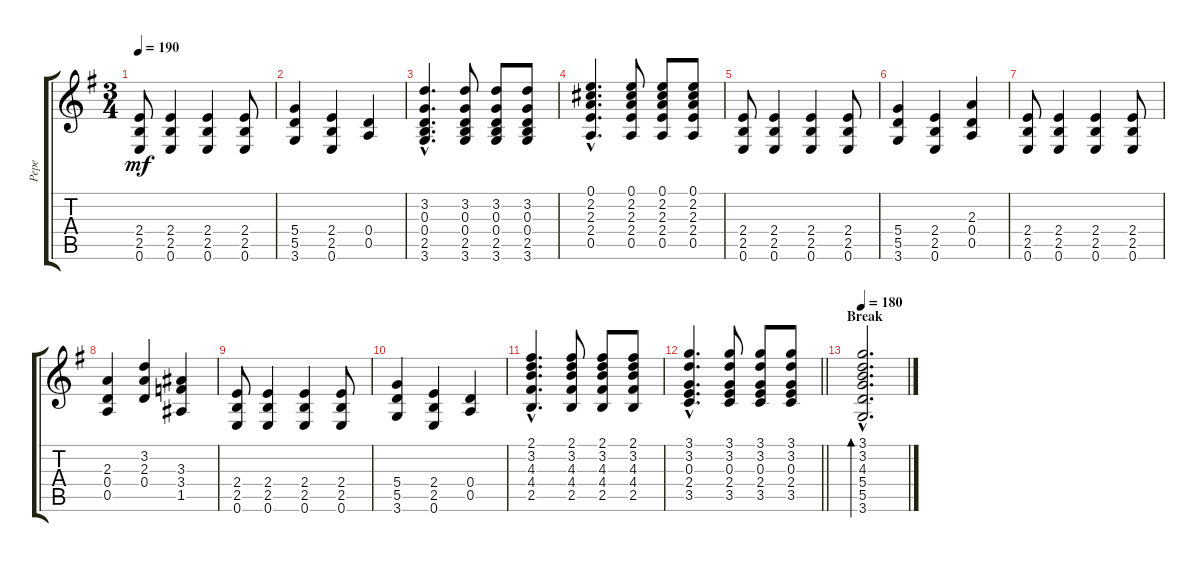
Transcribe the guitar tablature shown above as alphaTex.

\track ("Pepe" "Pepe") {instrument acousticguitarsteel}
\staff {score tabs}
\tuning (E4 B3 G3 D3 A2 E2) {hide}
\ts (3 4)
\tempo 190
\clef g2
\ks g
(2.4 2.5 0.6).8{dy mf} (2.4 2.5 0.6).4 (2.4 2.5 0.6).4 (2.4 2.5 0.6).8 |
(5.4 5.5 3.6).4 (2.4 2.5 0.6).4 (0.4 0.5).4 |
(3.2{hac} 0.3{hac} 0.4{hac} 2.5{hac} 3.6{hac}).4{d} (3.2 0.3 0.4 2.5 3.6).8 (3.2 0.3 0.4 2.5 3.6).8 (3.2 0.3 0.4 2.5 3.6).8 |
(0.1{hac} 2.2{hac} 2.3{hac} 2.4{hac} 0.5{hac}).4{d} (0.1 2.2 2.3 2.4 0.5).8 (0.1 2.2 2.3 2.4 0.5).8 (0.1 2.2 2.3 2.4 0.5).8 |
(2.4 2.5 0.6).8 (2.4 2.5 0.6).4 (2.4 2.5 0.6).4 (2.4 2.5 0.6).8 |
(5.4 5.5 3.6).4 (2.4 2.5 0.6).4 (2.3 0.4 0.5).4 |
(2.4 2.5 0.6).8 (2.4 2.5 0.6).4 (2.4 2.5 0.6).4 (2.4 2.5 0.6).8 |
(2.3 0.4 0.5).4 (3.2 2.3 0.4).4 (3.3 3.4 1.5).4 |
(2.4 2.5 0.6).8 (2.4 2.5 0.6).4 (2.4 2.5 0.6).4 (2.4 2.5 0.6).8 |
(5.4 5.5 3.6).4 (2.4 2.5 0.6).4 (0.4 0.5).4 |
(2.1{hac} 3.2{hac} 4.3{hac} 4.4{hac} 2.5{hac}).4{d} (2.1 3.2 4.3 4.4 2.5).8 (2.1 3.2 4.3 4.4 2.5).8 (2.1 3.2 4.3 4.4 2.5).8 |
\barLineRight lightlight
(3.1{hac} 3.2{hac} 0.3{hac} 2.4{hac} 3.5{hac}).4{d} (3.1 3.2 0.3 2.4 3.5).8 (3.1 3.2 0.3 2.4 3.5).8 (3.1 3.2 0.3 2.4 3.5).8 |
\section ("" "Break")
\tempo 180
(3.1{hac} 3.2{hac} 4.3{hac} 5.4{hac} 5.5{hac} 3.6{hac}).2{d bd 60}
